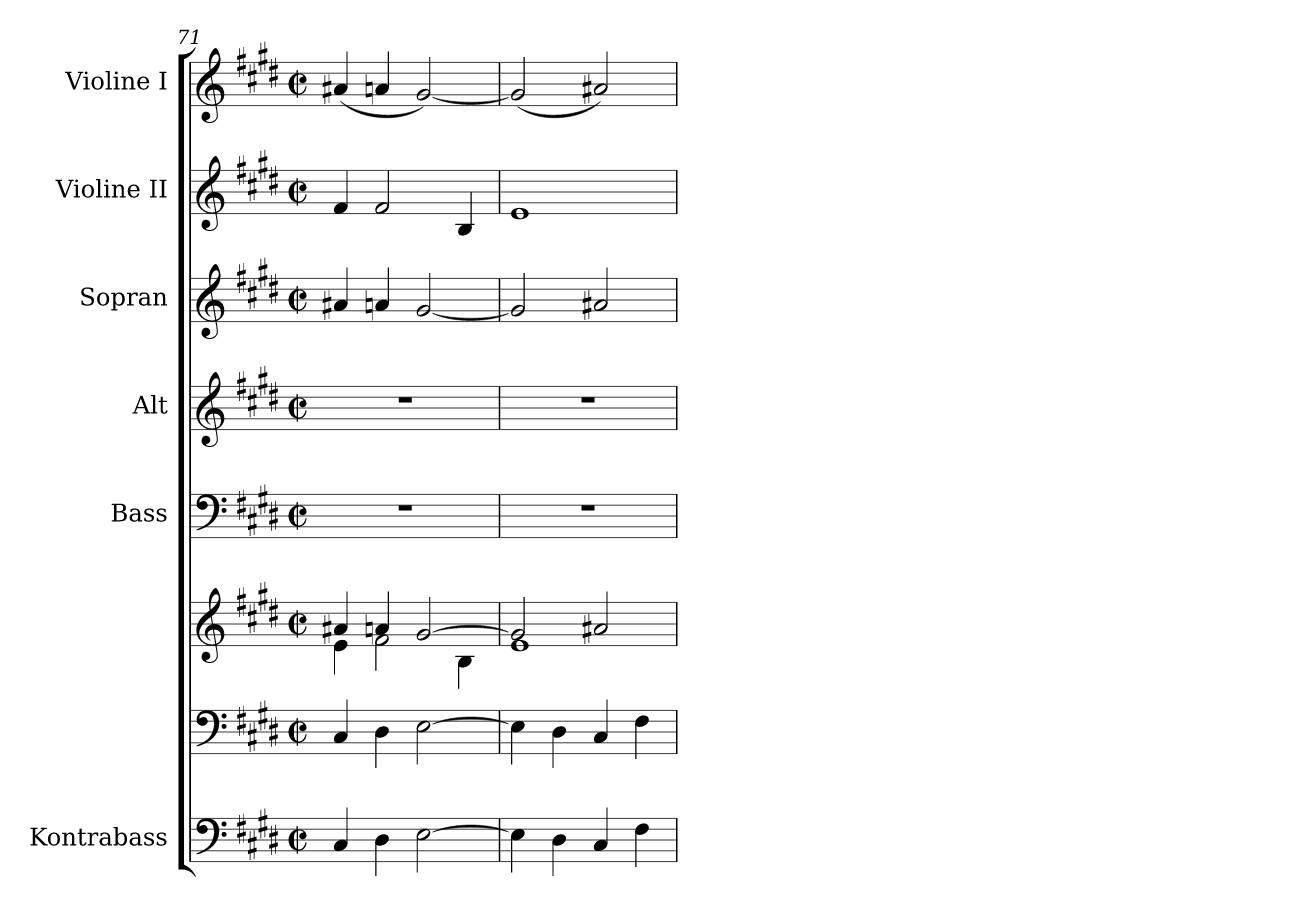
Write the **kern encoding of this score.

**kern	**kern	**kern	**kern	**kern	**kern	**kern	**kern
*part7	*part6	*part6	*part5	*part4	*part3	*part2	*part1
*staff8	*staff7	*staff6	*staff5	*staff4	*staff3	*staff2	*staff1
*I"Kontrabass	*	*	*I"Bass	*I"Alt	*I"Sopran	*I"Violine II	*I"Violine I
*I'Kb.	*	*	*I'B.	*I'A.	*I'S.	*I'Vl. II	*I'Vl. I
*clefF4	*clefF4	*clefG2	*clefF4	*clefG2	*clefG2	*clefG2	*clefG2
*ITrd7c12	*	*	*	*	*	*	*
*k[f#c#g#d#]	*k[f#c#g#d#]	*k[f#c#g#d#]	*k[f#c#g#d#]	*k[f#c#g#d#]	*k[f#c#g#d#]	*k[f#c#g#d#]	*k[f#c#g#d#]
*E:	*E:	*E:	*E:	*E:	*E:	*E:	*E:
*M2/2	*M2/2	*M2/2	*M2/2	*M2/2	*M2/2	*M2/2	*M2/2
*met(c|)	*met(c|)	*met(c|)	*met(c|)	*met(c|)	*met(c|)	*met(c|)	*met(c|)
=71	=71	=71	=71	=71	=71	=71	=71
*	*	*^	*	*	*	*	*
4CC#/	4C#/	4a#X/	4e\	1r	1r	4a#X/	4f#/	(<4a#X/
4DD#\	4D#\	4an/	2f#\	.	.	4an/	2f#/	4an/
[2EE\	[2E\	[>2g#/	.	.	.	[2g#/	.	[2g#/)
.	.	.	4B\	.	.	.	4B/	.
=72	=72	=72	=72	=72	=72	=72	=72	=72
4EE\]	4E\]	2g#/]	1e	1r	1r	2g#/]	1e	(<2g#/]
4DD#\	4D#\	.	.	.	.	.	.	.
4CC#/	4C#/	2a#X/	.	.	.	2a#X/	.	2a#X/)
4FF#\	4F#\	.	.	.	.	.	.	.
*	*	*v	*v	*	*	*	*	*
=	=	=	=	=	=	=	=
*-	*-	*-	*-	*-	*-	*-	*-
